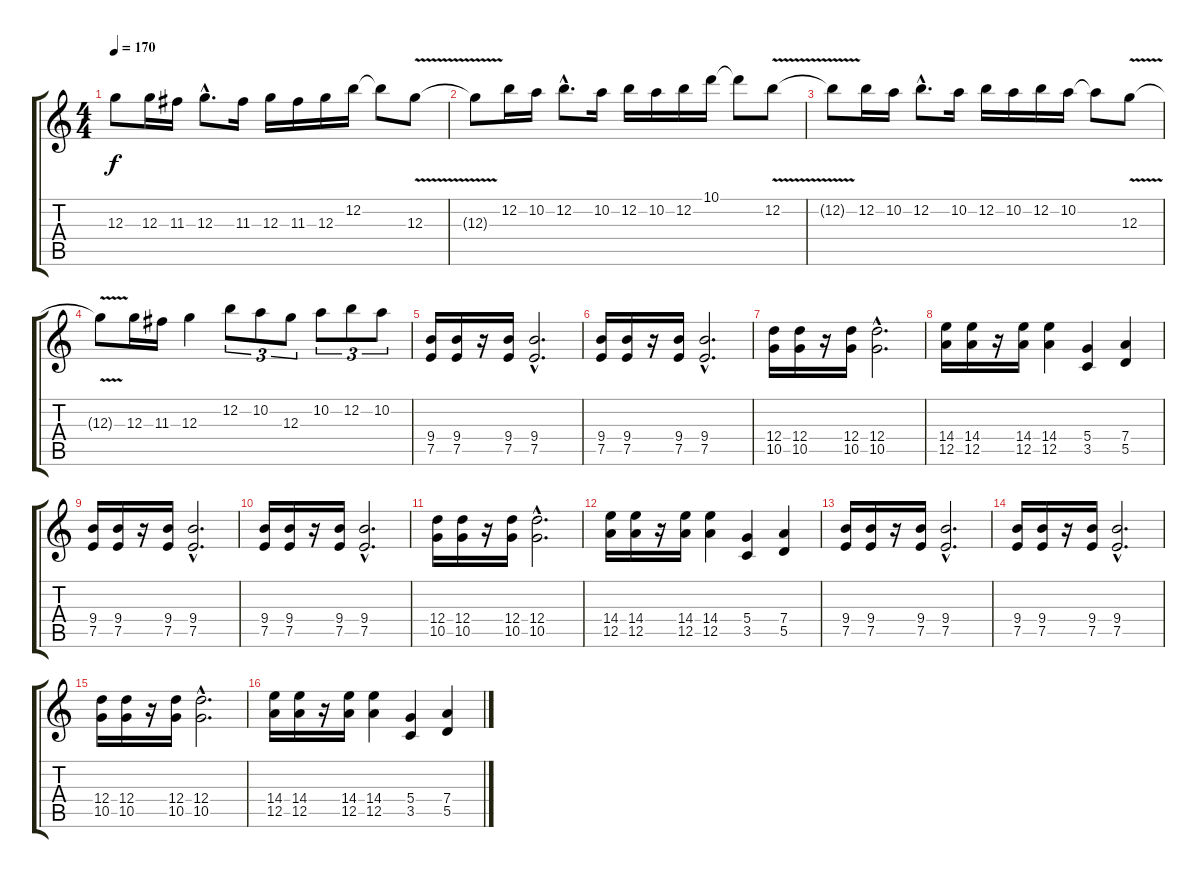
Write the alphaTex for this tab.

\track "" {instrument overdrivenguitar}
\staff {score tabs}
\tuning (E4 B3 G3 D3 A2 E2) {hide}
\ts (4 4)
\tempo 170
\clef g2
\ks c
12.3.8{dy f} 12.3.16 11.3.16 12.3{hac}.8{d} 11.3.16 12.3.16 11.3.16 12.3.16 12.2.16 12.2{t}.8 12.3{v}.8 |
12.3{t}.8 12.2.16 10.2.16 12.2{hac}.8{d} 10.2.16 12.2.16 10.2.16 12.2.16 10.1.16 10.1{t}.8 12.2{v}.8 |
12.2{t}.8 12.2.16 10.2.16 12.2{hac}.8{d} 10.2.16 12.2.16 10.2.16 12.2.16 10.2.16 10.2{t}.8 12.3{v}.8 |
12.3{t}.8 12.3.16 11.3.16 12.3.4 12.2.8{tu (3 2)} 10.2.8{tu (3 2)} 12.3.8{tu (3 2)} 10.2.8{tu (3 2)} 12.2.8{tu (3 2)} 10.2.8{tu (3 2)} |
\section ("" "")
(9.4 7.5).16 (9.4 7.5).16 r.16 (9.4 7.5).16 (9.4{hac} 7.5{hac}).2{d} |
(9.4 7.5).16 (9.4 7.5).16 r.16 (9.4 7.5).16 (9.4{hac} 7.5{hac}).2{d} |
(12.4 10.5).16 (12.4 10.5).16 r.16 (12.4 10.5).16 (12.4{hac} 10.5{hac}).2{d} |
(14.4 12.5).16 (14.4 12.5).16 r.16 (14.4 12.5).16 (14.4 12.5).4 (5.4 3.5).4 (7.4 5.5).4 |
(9.4 7.5).16 (9.4 7.5).16 r.16 (9.4 7.5).16 (9.4{hac} 7.5{hac}).2{d} |
(9.4 7.5).16 (9.4 7.5).16 r.16 (9.4 7.5).16 (9.4{hac} 7.5{hac}).2{d} |
(12.4 10.5).16 (12.4 10.5).16 r.16 (12.4 10.5).16 (12.4{hac} 10.5{hac}).2{d} |
(14.4 12.5).16 (14.4 12.5).16 r.16 (14.4 12.5).16 (14.4 12.5).4 (5.4 3.5).4 (7.4 5.5).4 |
\section ("" "")
(9.4 7.5).16 (9.4 7.5).16 r.16 (9.4 7.5).16 (9.4{hac} 7.5{hac}).2{d} |
(9.4 7.5).16 (9.4 7.5).16 r.16 (9.4 7.5).16 (9.4{hac} 7.5{hac}).2{d} |
(12.4 10.5).16 (12.4 10.5).16 r.16 (12.4 10.5).16 (12.4{hac} 10.5{hac}).2{d} |
(14.4 12.5).16 (14.4 12.5).16 r.16 (14.4 12.5).16 (14.4 12.5).4 (5.4 3.5).4 (7.4 5.5).4
